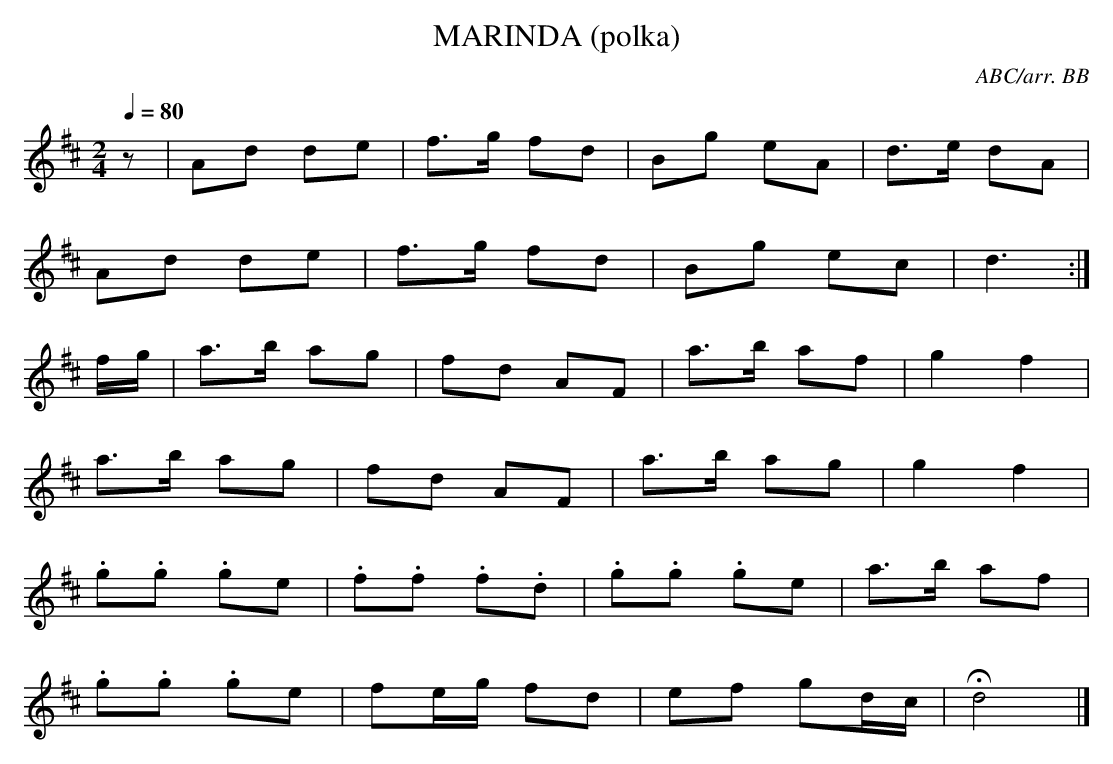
X:1
T:MARINDA (polka)
C:ABC/arr. BB
20 are ABC symbols for "staccato". I think you'd be
safe in ignoring them.
Q:1/4=80
M:2/4
L:1/8
K:D
z|Ad de|f>g fd|Bg eA|d>e dA|
Ad de|f>g fd|Bg ec|d3 :|
f/g/|a>b ag|fd AF|a>b af|g2 f2|
a>b ag|fd AF|a>b ag|g2 f2|
.g.g .ge|.f.f .f.d|.g.g .ge|a>b af|
.g.g .ge|fe/g/ fd|ef gd/c/|Hd4|]
